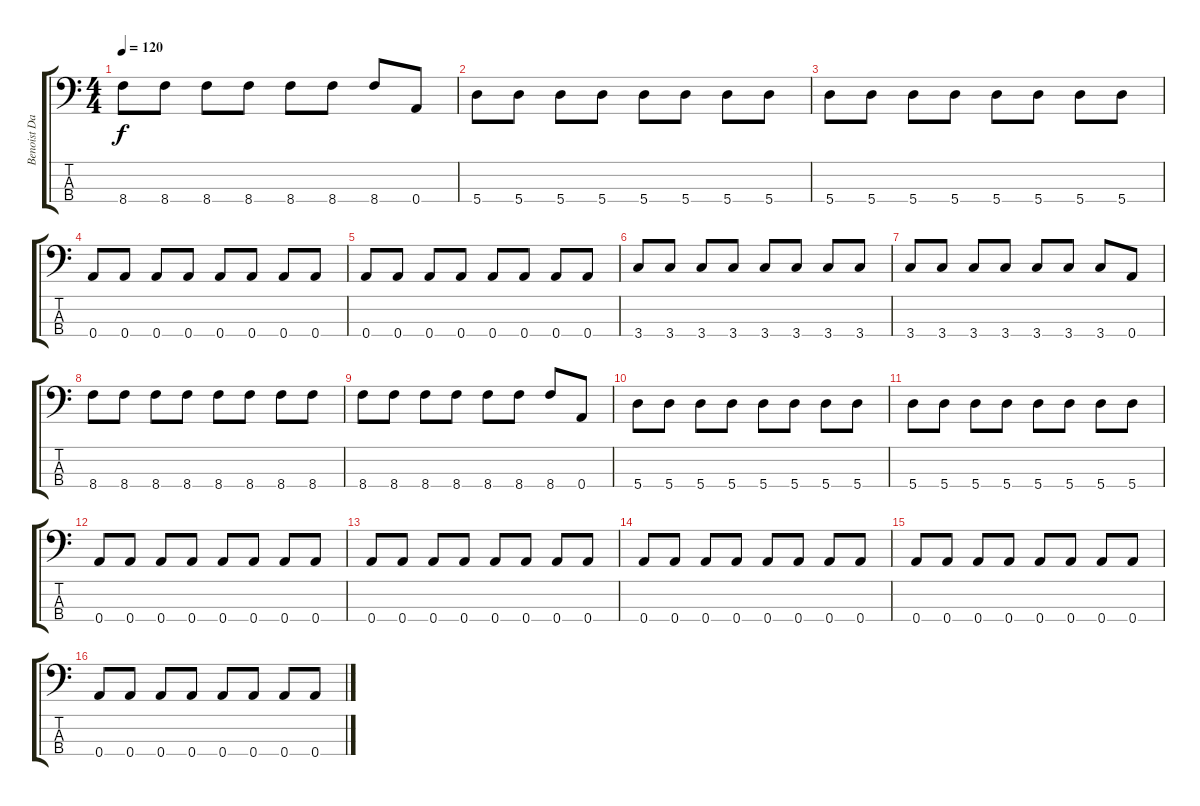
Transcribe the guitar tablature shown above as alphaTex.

\track ("Benoist Danneville" "Benoist Da") {instrument electricbasspick}
\staff {score tabs}
\tuning (D3 A2 E2 A1) {hide}
\ts (4 4)
\tempo 120
\clef f4
\ks c
8.4.8{dy f} 8.4.8 8.4.8 8.4.8 8.4.8 8.4.8 8.4.8 0.4.8 |
5.4.8 5.4.8 5.4.8 5.4.8 5.4.8 5.4.8 5.4.8 5.4.8 |
5.4.8 5.4.8 5.4.8 5.4.8 5.4.8 5.4.8 5.4.8 5.4.8 |
0.4.8 0.4.8 0.4.8 0.4.8 0.4.8 0.4.8 0.4.8 0.4.8 |
0.4.8 0.4.8 0.4.8 0.4.8 0.4.8 0.4.8 0.4.8 0.4.8 |
3.4.8 3.4.8 3.4.8 3.4.8 3.4.8 3.4.8 3.4.8 3.4.8 |
3.4.8 3.4.8 3.4.8 3.4.8 3.4.8 3.4.8 3.4.8 0.4.8 |
8.4.8 8.4.8 8.4.8 8.4.8 8.4.8 8.4.8 8.4.8 8.4.8 |
8.4.8 8.4.8 8.4.8 8.4.8 8.4.8 8.4.8 8.4.8 0.4.8 |
5.4.8 5.4.8 5.4.8 5.4.8 5.4.8 5.4.8 5.4.8 5.4.8 |
5.4.8 5.4.8 5.4.8 5.4.8 5.4.8 5.4.8 5.4.8 5.4.8 |
0.4.8 0.4.8 0.4.8 0.4.8 0.4.8 0.4.8 0.4.8 0.4.8 |
0.4.8 0.4.8 0.4.8 0.4.8 0.4.8 0.4.8 0.4.8 0.4.8 |
0.4.8 0.4.8 0.4.8 0.4.8 0.4.8 0.4.8 0.4.8 0.4.8 |
0.4.8 0.4.8 0.4.8 0.4.8 0.4.8 0.4.8 0.4.8 0.4.8 |
0.4.8 0.4.8 0.4.8 0.4.8 0.4.8 0.4.8 0.4.8 0.4.8
